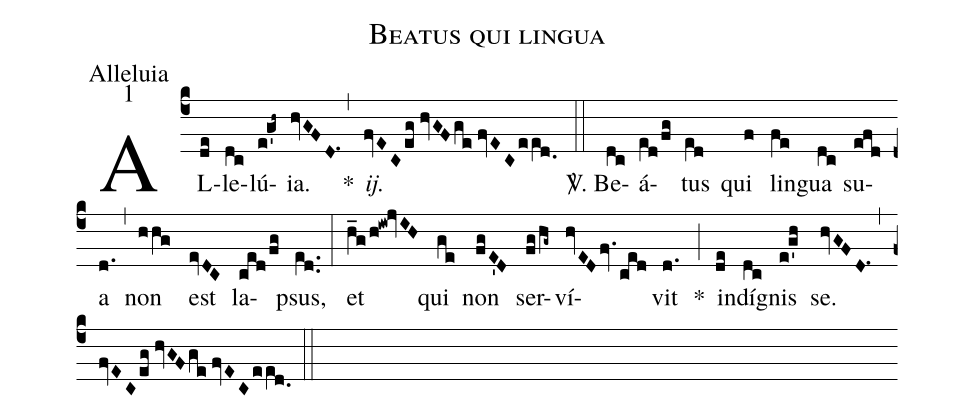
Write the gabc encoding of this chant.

name:Beatus qui lingua;
office-part:Alleluia;
mode:1;
%%
(c4) AL(de)le(dc)lú(e!g'h~){ia}.(hvGFD.1) <clear>*(,) <i>ij.</i>(fvECeg//hvGFge//fvECee[ll:1]d.0) (::) ~~<sp>V/</sp>. Be(dc)á(e[ll:1]d/fg)tus(e[ll:1]d) qui(f) lin(fe)gua(dc) su(efd)a(d.) (,) non(hhg) est(evDC) la(ced/fg)psus,(e[ll:1]d..) (:) et(h_g/h!iw!jvIH) qui(ge) non(fgE'D) ser(fg/hg~)ví(hvEDfv.ced)vit(d.) <clear>*(;) in(de)dí(dc)gnis(e!g'h) se.(hvGFD.1) (,) (fvECeg//hvGFge//fvECee[ll:1]d.0) (::)
